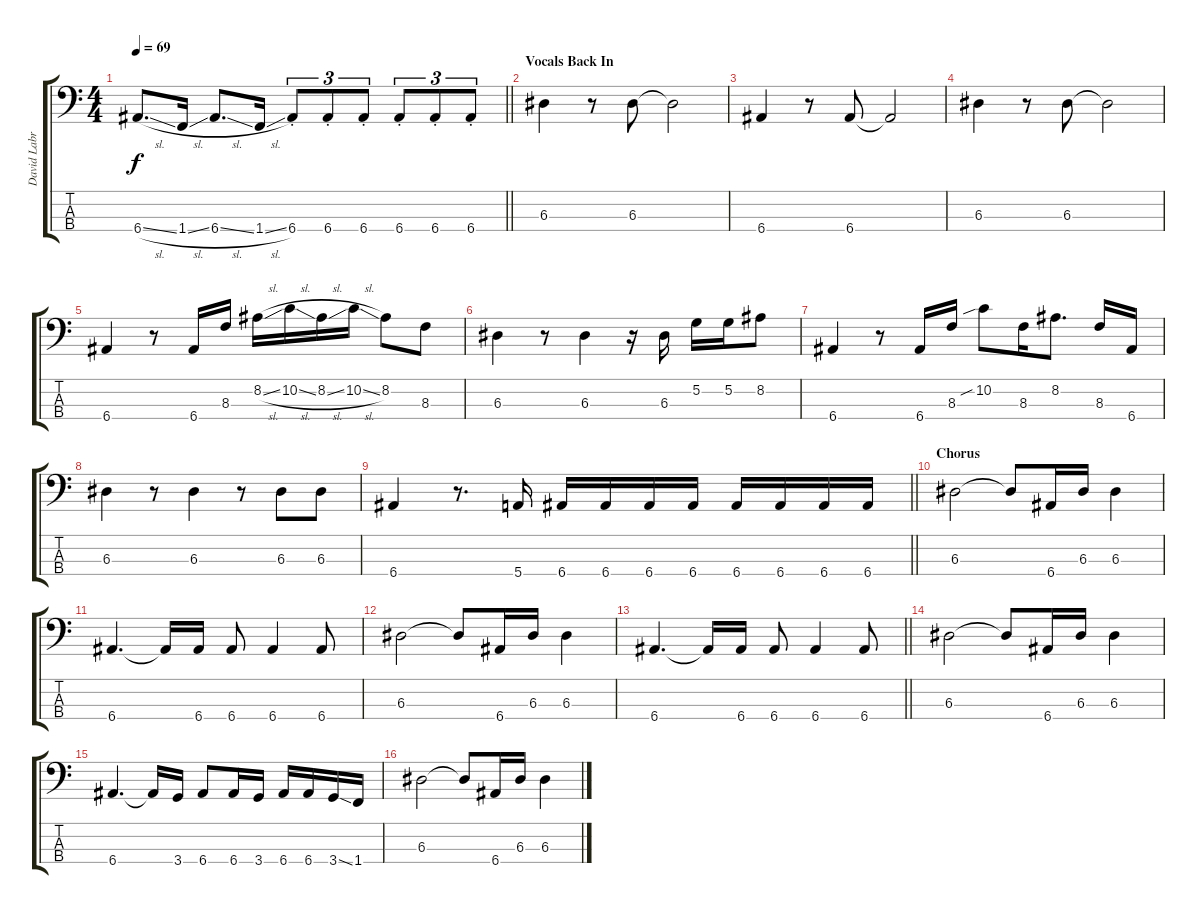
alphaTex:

\track ("David Labruyere" "David Labr") {instrument electricbassfinger}
\staff {score tabs}
\tuning (G2 D2 A1 E1) {hide}
\ts (4 4)
\tempo 69
\clef f4
\barLineRight lightlight
\ks c
6.4{sl}.8{d dy f} 1.4{sl}.16 6.4{sl}.8{d} 1.4{sl}.16 6.4{st}.8{tu (3 2)} 6.4{st}.8{tu (3 2)} 6.4{st}.8{tu (3 2)} 6.4{st}.8{tu (3 2)} 6.4{st}.8{tu (3 2)} 6.4{st}.8{tu (3 2)} |
\section ("" "Vocals Back In")
6.3.4 r.8 6.3.8 6.3{t}.2 |
6.4.4 r.8 6.4.8 6.4{t}.2 |
6.3.4 r.8 6.3.8 6.3{t}.2 |
6.4.4 r.8 6.4.16 8.3.16 8.2{sl}.16 10.2{sl}.16 8.2{sl}.16 10.2{sl}.16 8.2.8 8.3.8 |
6.3.4 r.8 6.3.4 r.16 6.3.16 5.2.16 5.2.16 8.2.8 |
6.4.4 r.8 6.4.16 8.3.16 10.2{sib}.8 8.3.16 8.2.8{d} 8.3.16 6.4.16 |
6.3.4 r.8 6.3.4 r.8 6.3.8 6.3.8 |
\barLineRight lightlight
6.4.4 r.8{d} 5.4.16 6.4.16 6.4.16 6.4.16 6.4.16 6.4.16 6.4.16 6.4.16 6.4.16 |
\section ("" "Chorus")
6.3.2 6.3{t}.8 6.4.16 6.3.16 6.3.4 |
6.4.4{d} 6.4{t}.16 6.4.16 6.4.8 6.4.4 6.4.8 |
6.3.2 6.3{t}.8 6.4.16 6.3.16 6.3.4 |
\barLineRight lightlight
6.4.4{d} 6.4{t}.16 6.4.16 6.4.8 6.4.4 6.4.8 |
6.3.2 6.3{t}.8 6.4.16 6.3.16 6.3.4 |
6.4.4{d} 6.4{t}.16 3.4.16 6.4.8 6.4.16 3.4.16 6.4.16 6.4.16 3.4{ss}.16 1.4.16 |
6.3.2 6.3{t}.8 6.4.16 6.3.16 6.3.4
